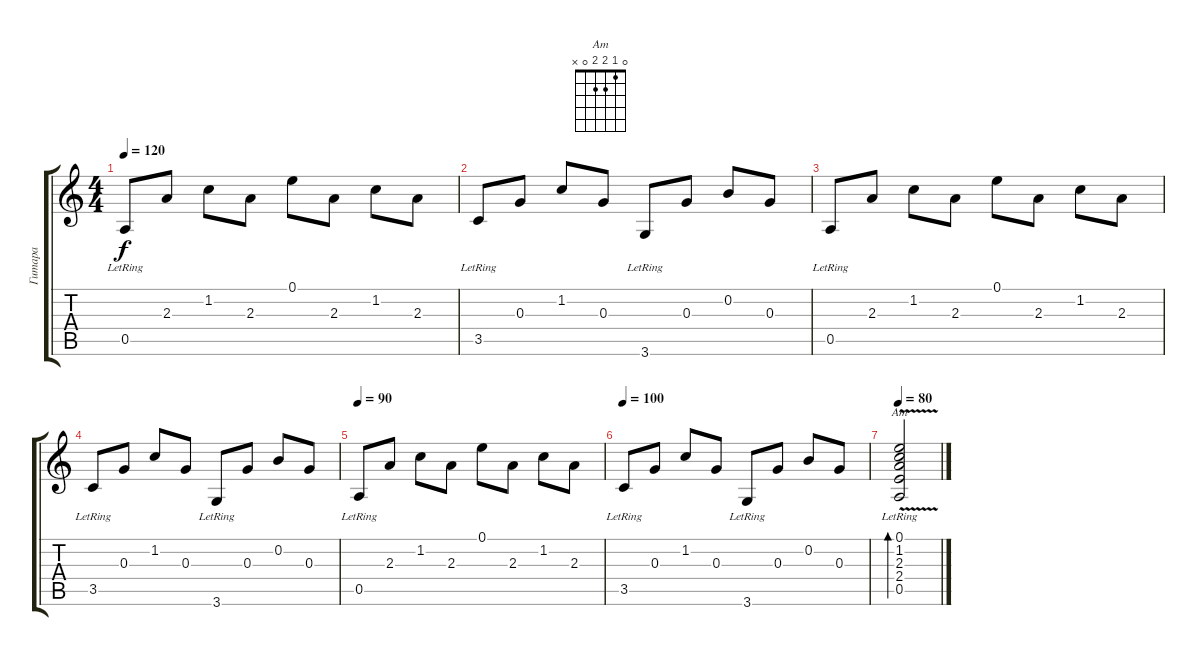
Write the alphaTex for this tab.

\track ("Гитара" "Гитара") {instrument acousticguitarsteel}
\staff {score tabs}
\tuning (E4 B3 G3 D3 A2 E2) {hide}
\chord ("Am" 0 1 2 2 0 x)
\ts (4 4)
\tempo 120
\clef g2
\ks c
0.5{lr}.8{dy f instrument acousticguitarsteel} 2.3.8 1.2.8 2.3.8 0.1.8 2.3.8 1.2.8 2.3.8 |
3.5{lr}.8{instrument acousticguitarsteel} 0.3.8 1.2.8 0.3.8 3.6{lr}.8 0.3.8 0.2.8 0.3.8 |
0.5{lr}.8{instrument acousticguitarsteel} 2.3.8 1.2.8 2.3.8 0.1.8 2.3.8 1.2.8 2.3.8 |
3.5{lr}.8{instrument acousticguitarsteel} 0.3.8 1.2.8 0.3.8 3.6{lr}.8 0.3.8 0.2.8 0.3.8 |
\tempo 90
0.5{lr}.8{instrument acousticguitarsteel} 2.3.8 1.2.8 2.3.8 0.1.8 2.3.8 1.2.8 2.3.8 |
\tempo 85
\tempo 100
3.5{lr}.8{instrument acousticguitarsteel} 0.3.8{instrument acousticguitarsteel} 1.2.8 0.3.8 3.6{lr}.8 0.3.8 0.2.8 0.3.8 |
\tempo 80
(0.1{lr} 1.2{lr} 2.3{lr} 2.4{lr} 0.5{v lr}).2{bd 480 ch "Am" instrument acousticguitarsteel}
